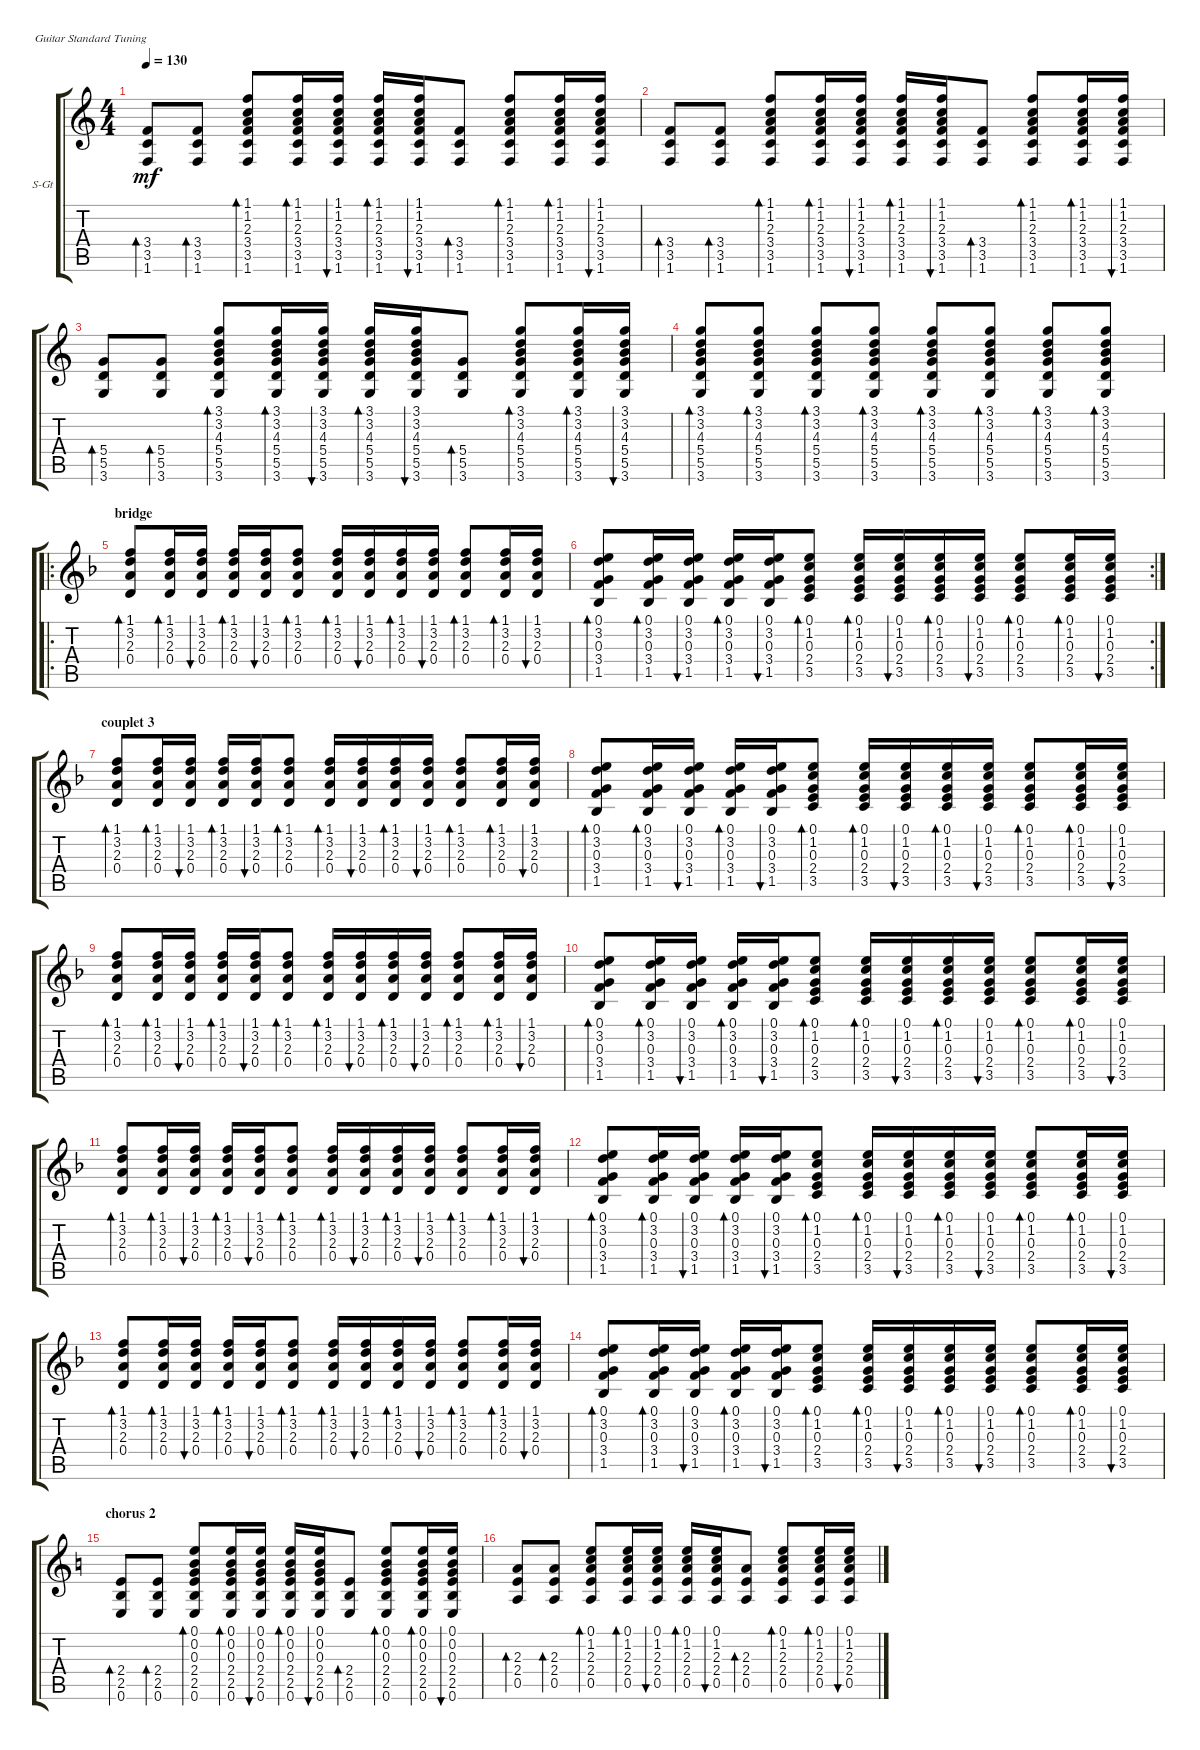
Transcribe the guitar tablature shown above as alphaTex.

\defaultSystemsLayout 4
\bracketExtendMode groupsimilarinstruments
\firstSystemTrackNameOrientation horizontal
\otherSystemsTrackNameOrientation horizontal
\track ("Steel Guitar" "S-Gt") {instrument acousticguitarsteel}
\staff {score tabs}
\tuning (E4 B3 G3 D3 A2 E2)
\ts (4 4)
\tempo 130
\clef g2
\ks aminor
(1.6 3.5 3.4).8{bd 30 dy mf} (3.5 1.6 3.4).8{bd 30} (1.6 3.5 3.4 2.3 1.2 1.1).8{bd 30} (1.6 3.5 3.4 2.3 1.2 1.1).16{bd 30} (1.6 3.5 3.4 2.3 1.2 1.1).16{bu 30} (1.6 3.5 3.4 2.3 1.2 1.1).16{bd 30} (1.6 3.5 3.4 2.3 1.2 1.1).16{bu 30} (3.5 1.6 3.4).8{bd 30} (1.6 3.5 3.4 2.3 1.2 1.1).8{bd 30} (1.6 3.5 3.4 2.3 1.2 1.1).16{bd 30} (1.6 3.5 3.4 2.3 1.2 1.1).16{bu 30} |
(1.6 3.5 3.4).8{bd 30} (3.5 1.6 3.4).8{bd 30} (1.6 3.5 3.4 2.3 1.2 1.1).8{bd 30} (1.6 3.5 3.4 2.3 1.2 1.1).16{bd 30} (1.6 3.5 3.4 2.3 1.2 1.1).16{bu 30} (1.6 3.5 3.4 2.3 1.2 1.1).16{bd 30} (1.6 3.5 3.4 2.3 1.2 1.1).16{bu 30} (3.5 1.6 3.4).8{bd 30} (1.6 3.5 3.4 2.3 1.2 1.1).8{bd 30} (1.6 3.5 3.4 2.3 1.2 1.1).16{bd 30} (1.6 3.5 3.4 2.3 1.2 1.1).16{bu 30} |
(3.6 5.5 5.4).8{bd 30} (5.5 3.6 5.4).8{bd 30} (3.6 5.5 5.4 4.3 3.2 3.1).8{bd 30} (3.6 5.5 5.4 4.3 3.2 3.1).16{bd 30} (3.6 5.5 5.4 4.3 3.2 3.1).16{bu 30} (3.6 5.5 5.4 4.3 3.2 3.1).16{bd 30} (3.6 5.5 5.4 4.3 3.2 3.1).16{bu 30} (5.5 3.6 5.4).8{bd 30} (3.6 5.5 5.4 4.3 3.2 3.1).8{bd 30} (3.6 5.5 5.4 4.3 3.2 3.1).16{bd 30} (3.6 5.5 5.4 4.3 3.2 3.1).16{bu 30} |
(3.6 5.5 5.4 4.3 3.2 3.1).8{bd 30} (3.6 5.5 5.4 4.3 3.2 3.1).8{bd 30} (3.6 5.5 5.4 4.3 3.2 3.1).8{bd 30} (3.6 5.5 5.4 4.3 3.2 3.1).8{bd 30} (3.6 5.5 5.4 4.3 3.2 3.1).8{bd 30} (3.6 5.5 5.4 4.3 3.2 3.1).8{bd 30} (3.6 5.5 5.4 4.3 3.2 3.1).8{bd 30} (3.6 5.5 5.4 4.3 3.2 3.1).8{bd 30} |
\ro
\section ("" "bridge")
\ks dminor
(1.1 3.2 2.3 0.4).8{bd 30} (1.1 3.2 2.3 0.4).16{bd 30} (1.1 3.2 2.3 0.4).16{bu 30} (1.1 3.2 2.3 0.4).16{bd 30} (1.1 3.2 2.3 0.4).16{bu 30} (1.1 3.2 2.3 0.4).8{bd 30} (1.1 3.2 2.3 0.4).16{bd 30} (1.1 3.2 2.3 0.4).16{bu 30} (1.1 3.2 2.3 0.4).16{bd 30} (1.1 3.2 2.3 0.4).16{bu 30} (1.1 3.2 2.3 0.4).8{bd 30} (1.1 3.2 2.3 0.4).16{bd 30} (1.1 3.2 2.3 0.4).16{bu 30} |
\rc 2
(0.1 3.2 0.3 3.4 1.5).8{bd 30} (0.1 3.2 0.3 3.4 1.5).16{bd 30} (0.1 3.2 0.3 3.4 1.5).16{bu 30} (0.1 3.2 0.3 3.4 1.5).16{bd 30} (0.1 3.2 0.3 3.4 1.5).16{bu 30} (0.1 1.2 0.3 2.4 3.5).8{bd 30} (0.1 1.2 0.3 2.4 3.5).16{bd 30} (0.1 1.2 0.3 2.4 3.5).16{bu 30} (0.1 1.2 0.3 2.4 3.5).16{bd 30} (0.1 1.2 0.3 2.4 3.5).16{bu 30} (0.1 1.2 0.3 2.4 3.5).8{bd 30} (0.1 1.2 0.3 2.4 3.5).16{bd 30} (0.1 1.2 0.3 2.4 3.5).16{bu 30} |
\section ("" "couplet 3")
(1.1 3.2 2.3 0.4).8{bd 30} (1.1 3.2 2.3 0.4).16{bd 30} (1.1 3.2 2.3 0.4).16{bu 30} (1.1 3.2 2.3 0.4).16{bd 30} (1.1 3.2 2.3 0.4).16{bu 30} (1.1 3.2 2.3 0.4).8{bd 30} (1.1 3.2 2.3 0.4).16{bd 30} (1.1 3.2 2.3 0.4).16{bu 30} (1.1 3.2 2.3 0.4).16{bd 30} (1.1 3.2 2.3 0.4).16{bu 30} (1.1 3.2 2.3 0.4).8{bd 30} (1.1 3.2 2.3 0.4).16{bd 30} (1.1 3.2 2.3 0.4).16{bu 30} |
(0.1 3.2 0.3 3.4 1.5).8{bd 30} (0.1 3.2 0.3 3.4 1.5).16{bd 30} (0.1 3.2 0.3 3.4 1.5).16{bu 30} (0.1 3.2 0.3 3.4 1.5).16{bd 30} (0.1 3.2 0.3 3.4 1.5).16{bu 30} (0.1 1.2 0.3 2.4 3.5).8{bd 30} (0.1 1.2 0.3 2.4 3.5).16{bd 30} (0.1 1.2 0.3 2.4 3.5).16{bu 30} (0.1 1.2 0.3 2.4 3.5).16{bd 30} (0.1 1.2 0.3 2.4 3.5).16{bu 30} (0.1 1.2 0.3 2.4 3.5).8{bd 30} (0.1 1.2 0.3 2.4 3.5).16{bd 30} (0.1 1.2 0.3 2.4 3.5).16{bu 30} |
(1.1 3.2 2.3 0.4).8{bd 30} (1.1 3.2 2.3 0.4).16{bd 30} (1.1 3.2 2.3 0.4).16{bu 30} (1.1 3.2 2.3 0.4).16{bd 30} (1.1 3.2 2.3 0.4).16{bu 30} (1.1 3.2 2.3 0.4).8{bd 30} (1.1 3.2 2.3 0.4).16{bd 30} (1.1 3.2 2.3 0.4).16{bu 30} (1.1 3.2 2.3 0.4).16{bd 30} (1.1 3.2 2.3 0.4).16{bu 30} (1.1 3.2 2.3 0.4).8{bd 30} (1.1 3.2 2.3 0.4).16{bd 30} (1.1 3.2 2.3 0.4).16{bu 30} |
(0.1 3.2 0.3 3.4 1.5).8{bd 30} (0.1 3.2 0.3 3.4 1.5).16{bd 30} (0.1 3.2 0.3 3.4 1.5).16{bu 30} (0.1 3.2 0.3 3.4 1.5).16{bd 30} (0.1 3.2 0.3 3.4 1.5).16{bu 30} (0.1 1.2 0.3 2.4 3.5).8{bd 30} (0.1 1.2 0.3 2.4 3.5).16{bd 30} (0.1 1.2 0.3 2.4 3.5).16{bu 30} (0.1 1.2 0.3 2.4 3.5).16{bd 30} (0.1 1.2 0.3 2.4 3.5).16{bu 30} (0.1 1.2 0.3 2.4 3.5).8{bd 30} (0.1 1.2 0.3 2.4 3.5).16{bd 30} (0.1 1.2 0.3 2.4 3.5).16{bu 30} |
(1.1 3.2 2.3 0.4).8{bd 30} (1.1 3.2 2.3 0.4).16{bd 30} (1.1 3.2 2.3 0.4).16{bu 30} (1.1 3.2 2.3 0.4).16{bd 30} (1.1 3.2 2.3 0.4).16{bu 30} (1.1 3.2 2.3 0.4).8{bd 30} (1.1 3.2 2.3 0.4).16{bd 30} (1.1 3.2 2.3 0.4).16{bu 30} (1.1 3.2 2.3 0.4).16{bd 30} (1.1 3.2 2.3 0.4).16{bu 30} (1.1 3.2 2.3 0.4).8{bd 30} (1.1 3.2 2.3 0.4).16{bd 30} (1.1 3.2 2.3 0.4).16{bu 30} |
(0.1 3.2 0.3 3.4 1.5).8{bd 30} (0.1 3.2 0.3 3.4 1.5).16{bd 30} (0.1 3.2 0.3 3.4 1.5).16{bu 30} (0.1 3.2 0.3 3.4 1.5).16{bd 30} (0.1 3.2 0.3 3.4 1.5).16{bu 30} (0.1 1.2 0.3 2.4 3.5).8{bd 30} (0.1 1.2 0.3 2.4 3.5).16{bd 30} (0.1 1.2 0.3 2.4 3.5).16{bu 30} (0.1 1.2 0.3 2.4 3.5).16{bd 30} (0.1 1.2 0.3 2.4 3.5).16{bu 30} (0.1 1.2 0.3 2.4 3.5).8{bd 30} (0.1 1.2 0.3 2.4 3.5).16{bd 30} (0.1 1.2 0.3 2.4 3.5).16{bu 30} |
(1.1 3.2 2.3 0.4).8{bd 30} (1.1 3.2 2.3 0.4).16{bd 30} (1.1 3.2 2.3 0.4).16{bu 30} (1.1 3.2 2.3 0.4).16{bd 30} (1.1 3.2 2.3 0.4).16{bu 30} (1.1 3.2 2.3 0.4).8{bd 30} (1.1 3.2 2.3 0.4).16{bd 30} (1.1 3.2 2.3 0.4).16{bu 30} (1.1 3.2 2.3 0.4).16{bd 30} (1.1 3.2 2.3 0.4).16{bu 30} (1.1 3.2 2.3 0.4).8{bd 30} (1.1 3.2 2.3 0.4).16{bd 30} (1.1 3.2 2.3 0.4).16{bu 30} |
(0.1 3.2 0.3 3.4 1.5).8{bd 30} (0.1 3.2 0.3 3.4 1.5).16{bd 30} (0.1 3.2 0.3 3.4 1.5).16{bu 30} (0.1 3.2 0.3 3.4 1.5).16{bd 30} (0.1 3.2 0.3 3.4 1.5).16{bu 30} (0.1 1.2 0.3 2.4 3.5).8{bd 30} (0.1 1.2 0.3 2.4 3.5).16{bd 30} (0.1 1.2 0.3 2.4 3.5).16{bu 30} (0.1 1.2 0.3 2.4 3.5).16{bd 30} (0.1 1.2 0.3 2.4 3.5).16{bu 30} (0.1 1.2 0.3 2.4 3.5).8{bd 30} (0.1 1.2 0.3 2.4 3.5).16{bd 30} (0.1 1.2 0.3 2.4 3.5).16{bu 30} |
\section ("" "chorus 2")
\ks aminor
(0.6 2.5 2.4).8{bd 30} (2.5 0.6 2.4).8{bd 30} (0.6 2.5 2.4 0.3 0.2 0.1).8{bd 30} (0.6 2.5 2.4 0.3 0.2 0.1).16{bd 30} (0.6 2.5 2.4 0.3 0.2 0.1).16{bu 30} (0.6 2.5 2.4 0.3 0.2 0.1).16{bd 30} (0.6 2.5 2.4 0.3 0.2 0.1).16{bu 30} (2.5 0.6 2.4).8{bd 30} (0.6 2.5 2.4 0.3 0.2 0.1).8{bd 30} (0.6 2.5 2.4 0.3 0.2 0.1).16{bd 30} (0.6 2.5 2.4 0.3 0.2 0.1).16{bu 30} |
(0.5 2.4 2.3).8{bd 30} (0.5 2.4 2.3).8{bd 30} (0.5 2.4 2.3 1.2 0.1).8{bd 30} (0.5 2.4 2.3 1.2 0.1).16{bd 30} (0.5 2.4 2.3 1.2 0.1).16{bu 30} (0.5 2.4 2.3 1.2 0.1).16{bd 30} (0.5 2.4 2.3 1.2 0.1).16{bu 30} (0.5 2.4 2.3).8{bd 30} (0.5 2.4 2.3 1.2 0.1).8{bd 30} (0.5 2.4 2.3 1.2 0.1).16{bd 30} (0.5 2.4 2.3 1.2 0.1).16{bu 30}
